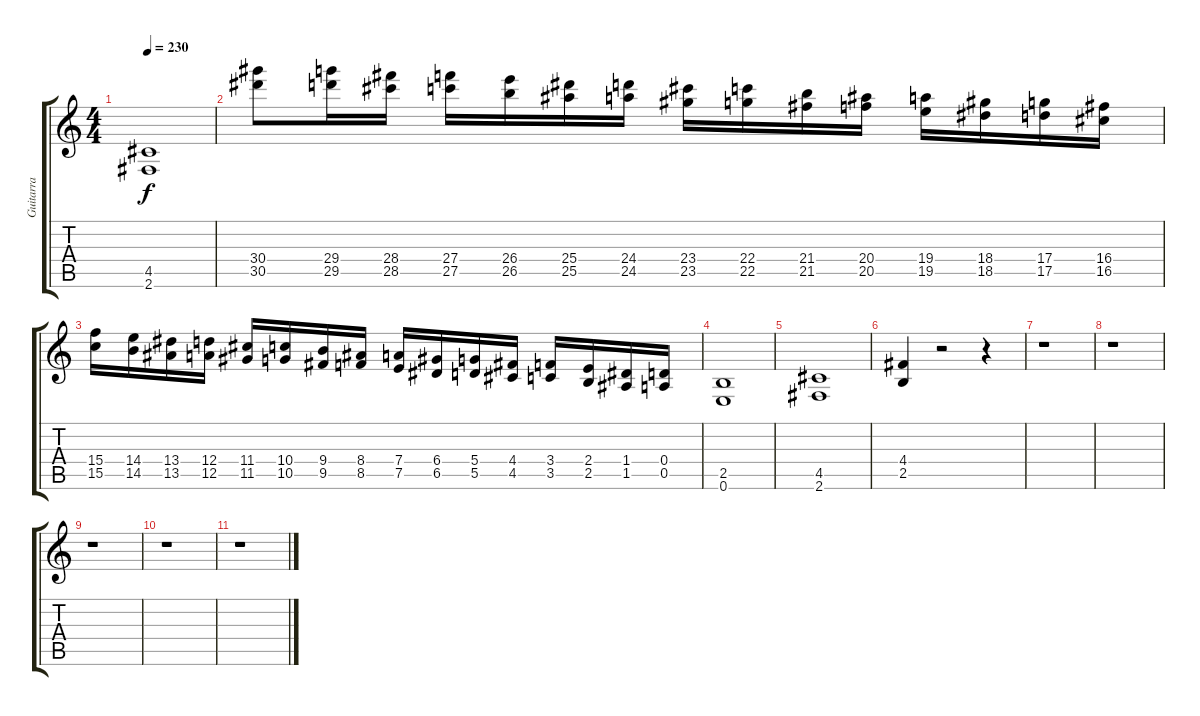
\track ("Guitarra" "Guitarra") {instrument overdrivenguitar}
\staff {score tabs}
\tuning (E4 B3 G3 D3 A2 E2) {hide}
\ts (4 4)
\tempo 230
\clef g2
\ks c
(4.5 2.6).1{dy f} |
(30.4 30.5).8 (29.4 29.5).16 (28.4 28.5).16 (27.4 27.5).16 (26.4 26.5).16 (25.4 25.5).16 (24.4 24.5).16 (23.4 23.5).16 (22.4 22.5).16 (21.4 21.5).16 (20.4 20.5).16 (19.4 19.5).16 (18.4 18.5).16 (17.4 17.5).16 (16.4 16.5).16 |
(15.4 15.5).16 (14.4 14.5).16 (13.4 13.5).16 (12.4 12.5).16 (11.4 11.5).16 (10.4 10.5).16 (9.4 9.5).16 (8.4 8.5).16 (7.4 7.5).16 (6.4 6.5).16 (5.4 5.5).16 (4.4 4.5).16 (3.4 3.5).16 (2.4 2.5).16 (1.4 1.5).16 (0.4 0.5).16 |
(2.5 0.6).1 |
(4.5 2.6).1 |
(4.4 2.5).4 r.2 r.4 |
r.1 |
r.1 |
r.1 |
r.1 |
r.1
